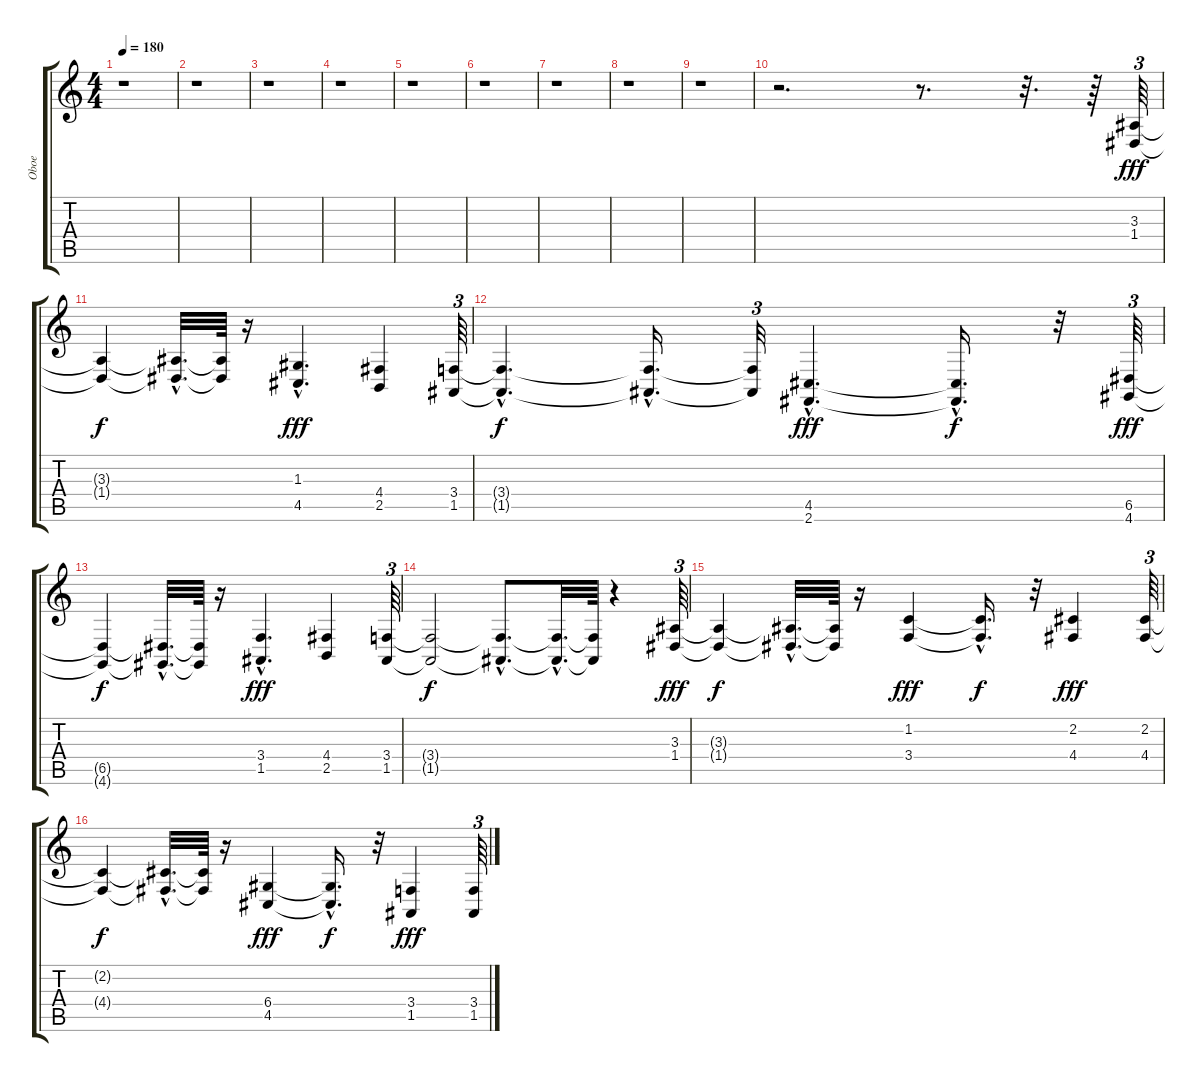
\track ("Oboe" "Oboe") {instrument oboe}
\staff {score tabs}
\tuning (E4 B3 G3 D3 A2 E2) {hide}
\ts (4 4)
\tempo 180
\clef g2
\ks c
r.1{dy f} |
r.1 |
r.1 |
r.1 |
r.1 |
r.1 |
r.1 |
r.1 |
r.1 |
r.2{d} r.8{d} r.32{d} r.64 (3.3 1.4).64{tu (3 2) dy fff volume 14} |
(3.3{t} 1.4{t}).4{dy f} (3.3{hac t} 1.4{hac t}).32{d} (3.3{t} 1.4{t}).64 r.16 (1.3{hac} 4.5{hac}).4{d dy fff} (4.4 2.5).4 (3.4 1.5).64{tu (3 2)} |
(3.4{hac t} 1.5{hac t}).4{d dy f} (3.4{hac t} 1.5{hac t}).16{d} (3.4{t} 1.5{t}).32{tu (3 2)} (4.5{hac} 2.6{hac}).4{d dy fff} (4.5{hac t} 2.6{hac t}).16{d dy f} r.32 (6.5 4.6).64{tu (3 2) dy fff} |
(6.5{t} 4.6{t}).4{dy f} (6.5{hac t} 4.6{hac t}).32{d} (6.5{t} 4.6{t}).64 r.16 (3.4{hac} 1.5{hac}).4{d dy fff} (4.4 2.5).4 (3.4 1.5).64{tu (3 2)} |
(3.4{t} 1.5{t}).2{dy f} (3.4{hac t} 1.5{hac t}).8{d} (3.4{hac t} 1.5{hac t}).32{d} (3.4{t} 1.5{t}).64 r.4 (3.3 1.4).64{tu (3 2) dy fff} |
(3.3{t} 1.4{t}).4{dy f} (3.3{hac t} 1.4{hac t}).32{d} (3.3{t} 1.4{t}).64 r.16 (1.2 3.4).4{dy fff} (1.2{hac t} 3.4{hac t}).16{d dy f} r.32 (2.2 4.4).4{dy fff} (2.2 4.4).64{tu (3 2)} |
(2.2{t} 4.4{t}).4{dy f} (2.2{hac t} 4.4{hac t}).32{d} (2.2{t} 4.4{t}).64 r.16 (6.4 4.5).4{dy fff} (6.4{hac t} 4.5{hac t}).16{d dy f} r.32 (3.4 1.5).4{dy fff} (3.4 1.5).64{tu (3 2)}
